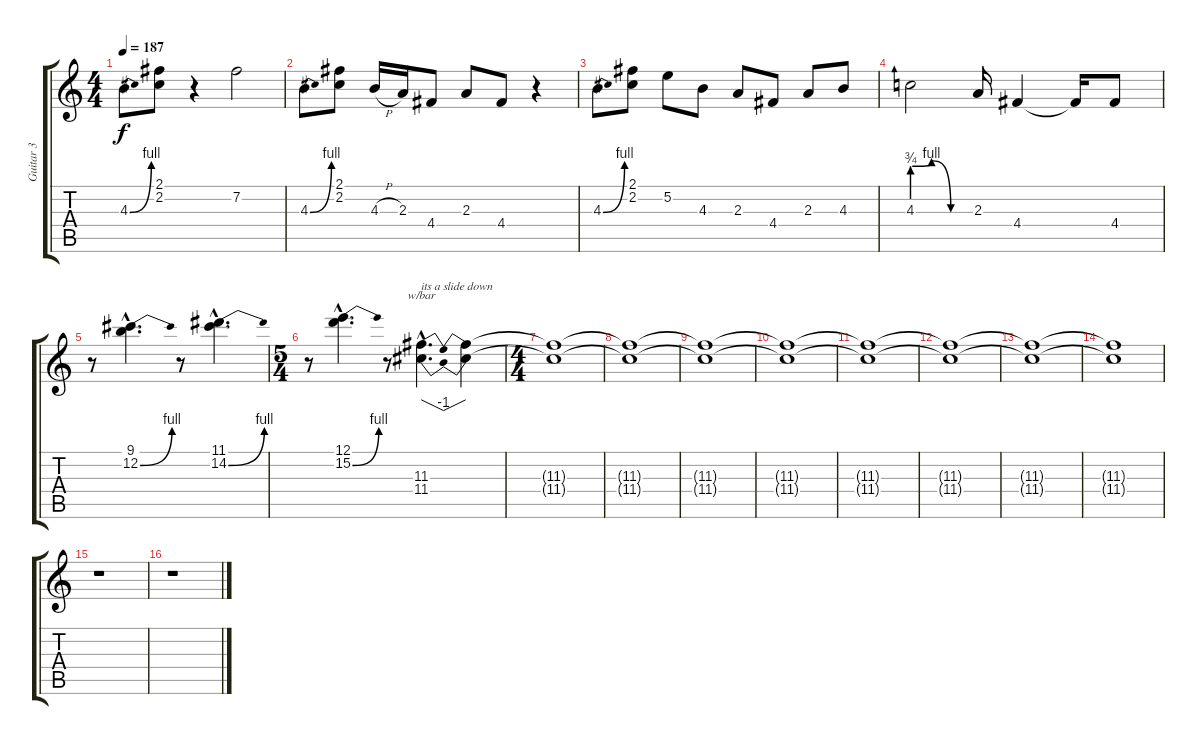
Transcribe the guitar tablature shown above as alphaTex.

\track ("Guitar 3" "Guitar 3") {instrument distortionguitar}
\staff {score tabs}
\tuning (E4 B3 G3 D3 A2 E2) {hide}
\ts (4 4)
\tempo 187
\clef g2
\ks c
4.3{be (bend 0 0 60 4)}.8{dy f} (2.1 2.2).8 r.4 7.2.2 |
4.3{be (bend 0 0 60 4)}.8 (2.1 2.2).8 4.3{h}.16 2.3.16 4.4.8 2.3.8 4.4.8 r.4 |
4.3{be (bend 0 0 60 4)}.8 (2.1 2.2).8 5.2.8 4.3.8 2.3.8 4.4.8 2.3.8 4.3.8 |
4.3{be (custom 0 3 20 4 40 0 60 0)}.2 2.3.16 4.4.4 4.4{t}.16 4.4.8 |
r.8 (9.1{hac} 12.2{be (bend 0 0 60 4) hac}).4{d} r.8 (11.1{hac} 14.2{be (bend 0 0 60 4) hac}).4{d} |
\ts (5 4)
r.8 (12.1{hac} 15.2{be (bend 0 0 60 4) hac}).4{d} r.8 (11.3{hac} 11.4{hac}).4{d tbe (dip default 0 0 30 -4 60 0) txt "its a slide down"} (11.3{t} 11.4{t}).4 |
\ts (4 4)
(11.3{t} 11.4{t}).1{volume 5} |
(11.3{t} 11.4{t}).1 |
(11.3{t} 11.4{t}).1 |
(11.3{t} 11.4{t}).1{volume 12} |
(11.3{t} 11.4{t}).1 |
(11.3{t} 11.4{t}).1{volume 6} |
(11.3{t} 11.4{t}).1{volume 0} |
(11.3{t} 11.4{t}).1 |
r.1 |
r.1
